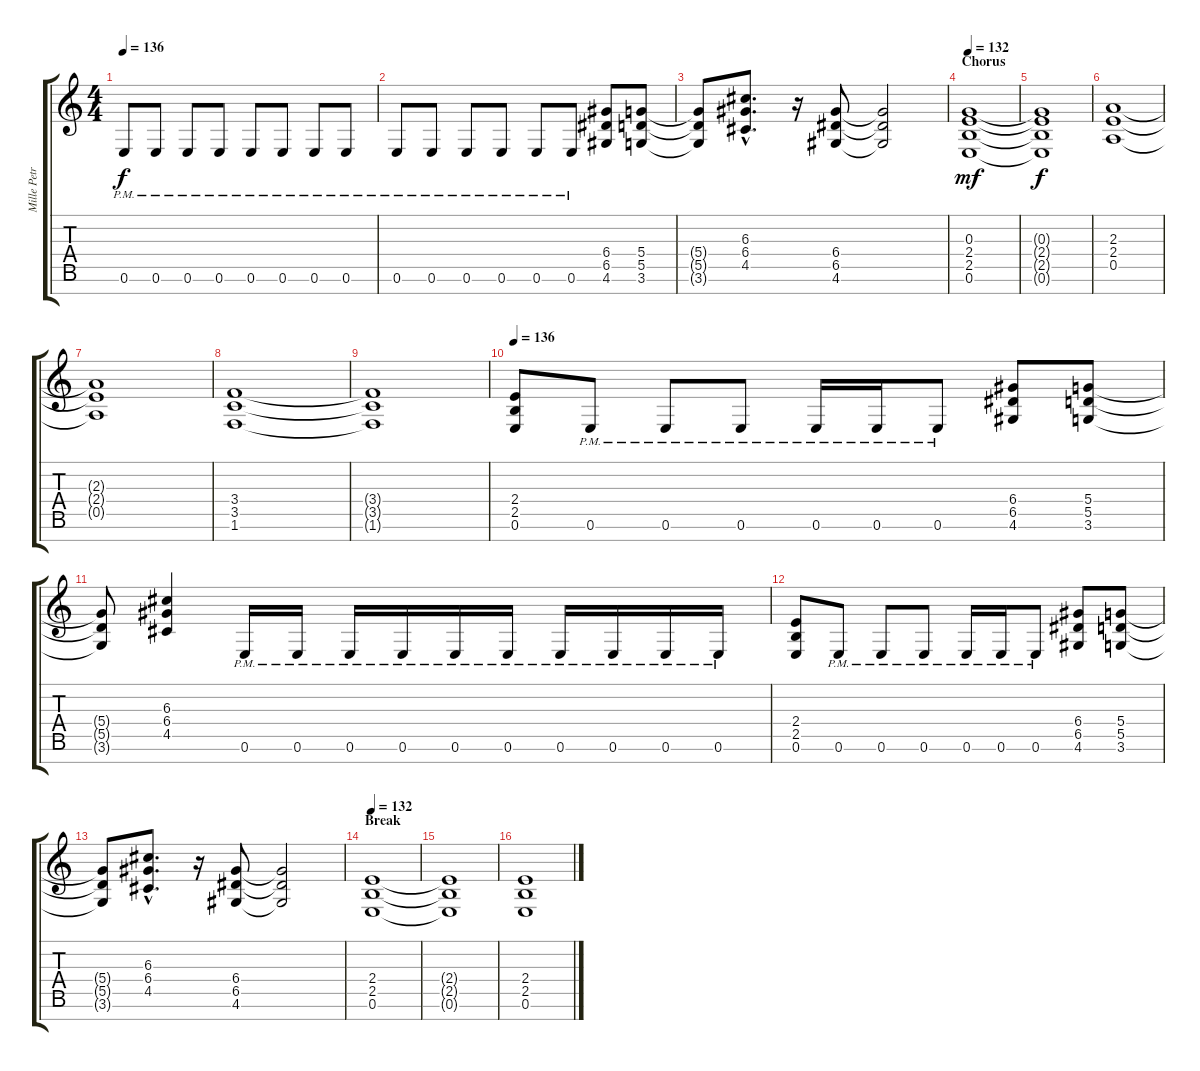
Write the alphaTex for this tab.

\track ("Mille Petrozza" "Mille Petr") {instrument distortionguitar}
\staff {score tabs}
\tuning (E4 B3 G3 D3 A2 E2 B1) {hide}
\ts (4 4)
\tempo 136
\clef g2
\ks c
0.6{pm}.8{dy f} 0.6{pm}.8 0.6{pm}.8 0.6{pm}.8 0.6{pm}.8 0.6{pm}.8 0.6{pm}.8 0.6{pm}.8 |
0.6{pm}.8 0.6{pm}.8 0.6{pm}.8 0.6{pm}.8 0.6{pm}.8 0.6{pm}.8 (6.4 6.5 4.6).8 (5.4 5.5 3.6).8 |
(5.4{t} 5.5{t} 3.6{t}).8 (6.3{hac} 6.4{hac} 4.5{hac}).8{d} r.16 (6.4 6.5 4.6).8 (6.4{t} 6.5{t} 4.6{t}).2 |
\section ("" "Chorus")
\tempo 132
(0.3 2.4 2.5 0.6).1{dy mf} |
(0.3{t} 2.4{t} 2.5{t} 0.6{t}).1{dy f} |
(2.3 2.4 0.5).1 |
(2.3{t} 2.4{t} 0.5{t}).1 |
(3.4 3.5 1.6).1 |
(3.4{t} 3.5{t} 1.6{t}).1 |
\tempo 136
(2.4 2.5 0.6).8 0.6{pm}.8 0.6{pm}.8 0.6{pm}.8 0.6{pm}.16 0.6{pm}.16 0.6{pm}.8 (6.4 6.5 4.6).8 (5.4 5.5 3.6).8 |
(5.4{t} 5.5{t} 3.6{t}).8 (6.3 6.4 4.5).4 0.6{pm}.16 0.6{pm}.16 0.6{pm}.16 0.6{pm}.16 0.6{pm}.16 0.6{pm}.16 0.6{pm}.16 0.6{pm}.16 0.6{pm}.16 0.6{pm}.16 |
(2.4 2.5 0.6).8 0.6{pm}.8 0.6{pm}.8 0.6{pm}.8 0.6{pm}.16 0.6{pm}.16 0.6{pm}.8 (6.4 6.5 4.6).8 (5.4 5.5 3.6).8 |
(5.4{t} 5.5{t} 3.6{t}).8 (6.3{hac} 6.4{hac} 4.5{hac}).8{d} r.16 (6.4 6.5 4.6).8 (6.4{t} 6.5{t} 4.6{t}).2 |
\section ("" "Break")
\tempo 132
(2.4 2.5 0.6).1 |
(2.4{t} 2.5{t} 0.6{t}).1 |
(2.4 2.5 0.6).1
